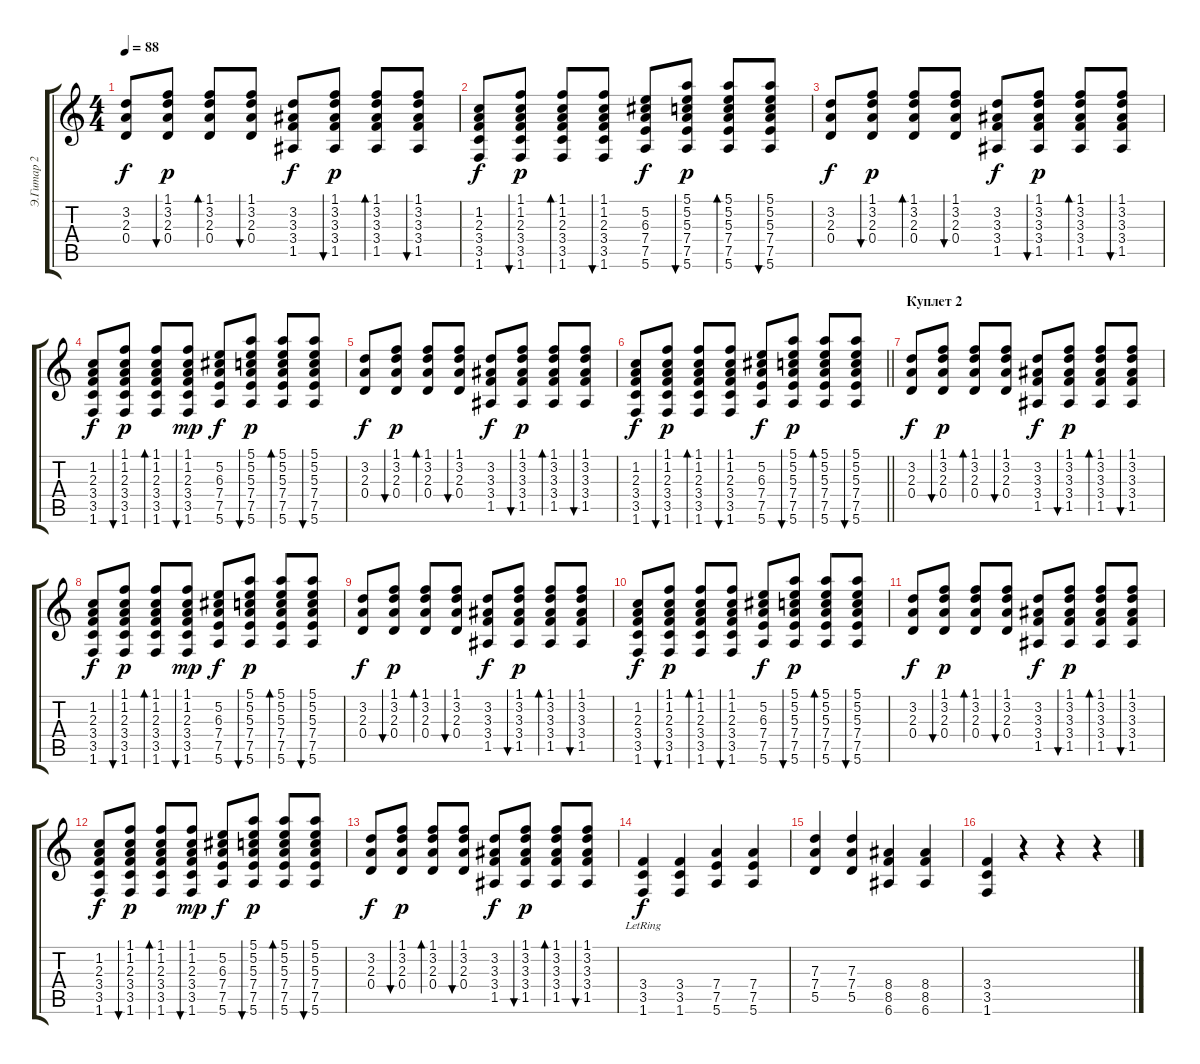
\track ("Э.Гитар 2" "Э.Гитар 2") {instrument distortionguitar}
\staff {score tabs}
\tuning (E4 B3 G3 D3 A2 E2) {hide}
\ts (4 4)
\tempo 88
\clef g2
\ks c
(3.2 2.3 0.4).8{dy f} (1.1 3.2 2.3 0.4).8{bu 30 dy p} (1.1 3.2 2.3 0.4).8{bd 30} (1.1 3.2 2.3 0.4).8{bu 30} (3.2 3.3 3.4 1.5).8{dy f} (1.1 3.2 3.3 3.4 1.5).8{bu 30 dy p} (1.1 3.2 3.3 3.4 1.5).8{bd 30} (1.1 3.2 3.3 3.4 1.5).8{bu 30} |
(1.2 2.3 3.4 3.5 1.6).8{dy f} (1.1 1.2 2.3 3.4 3.5 1.6).8{bu 30 dy p} (1.1 1.2 2.3 3.4 3.5 1.6).8{bd 30} (1.1 1.2 2.3 3.4 3.5 1.6).8{bu 30} (5.2 6.3 7.4 7.5 5.6).8{dy f} (5.1 5.2 5.3 7.4 7.5 5.6).8{bu 30 dy p} (5.1 5.2 5.3 7.4 7.5 5.6).8{bd 30} (5.1 5.2 5.3 7.4 7.5 5.6).8{bu 30} |
(3.2 2.3 0.4).8{dy f} (1.1 3.2 2.3 0.4).8{bu 30 dy p} (1.1 3.2 2.3 0.4).8{bd 30} (1.1 3.2 2.3 0.4).8{bu 30} (3.2 3.3 3.4 1.5).8{dy f} (1.1 3.2 3.3 3.4 1.5).8{bu 30 dy p} (1.1 3.2 3.3 3.4 1.5).8{bd 30} (1.1 3.2 3.3 3.4 1.5).8{bu 30} |
(1.2 2.3 3.4 3.5 1.6).8{dy f} (1.1 1.2 2.3 3.4 3.5 1.6).8{bu 30 dy p} (1.1 1.2 2.3 3.4 3.5 1.6).8{bd 30} (1.1 1.2 2.3 3.4 3.5 1.6).8{bu 30 dy mp} (5.2 6.3 7.4 7.5 5.6).8{dy f} (5.1 5.2 5.3 7.4 7.5 5.6).8{bu 30 dy p} (5.1 5.2 5.3 7.4 7.5 5.6).8{bd 30} (5.1 5.2 5.3 7.4 7.5 5.6).8{bu 30} |
(3.2 2.3 0.4).8{dy f} (1.1 3.2 2.3 0.4).8{bu 30 dy p} (1.1 3.2 2.3 0.4).8{bd 30} (1.1 3.2 2.3 0.4).8{bu 30} (3.2 3.3 3.4 1.5).8{dy f} (1.1 3.2 3.3 3.4 1.5).8{bu 30 dy p} (1.1 3.2 3.3 3.4 1.5).8{bd 30} (1.1 3.2 3.3 3.4 1.5).8{bu 30} |
\barLineRight lightlight
(1.2 2.3 3.4 3.5 1.6).8{dy f} (1.1 1.2 2.3 3.4 3.5 1.6).8{bu 30 dy p} (1.1 1.2 2.3 3.4 3.5 1.6).8{bd 30} (1.1 1.2 2.3 3.4 3.5 1.6).8{bu 30} (5.2 6.3 7.4 7.5 5.6).8{dy f} (5.1 5.2 5.3 7.4 7.5 5.6).8{bu 30 dy p} (5.1 5.2 5.3 7.4 7.5 5.6).8{bd 30} (5.1 5.2 5.3 7.4 7.5 5.6).8{bu 30} |
\section ("" "Куплет 2")
(3.2 2.3 0.4).8{dy f} (1.1 3.2 2.3 0.4).8{bu 30 dy p} (1.1 3.2 2.3 0.4).8{bd 30} (1.1 3.2 2.3 0.4).8{bu 30} (3.2 3.3 3.4 1.5).8{dy f} (1.1 3.2 3.3 3.4 1.5).8{bu 30 dy p} (1.1 3.2 3.3 3.4 1.5).8{bd 30} (1.1 3.2 3.3 3.4 1.5).8{bu 30} |
(1.2 2.3 3.4 3.5 1.6).8{dy f} (1.1 1.2 2.3 3.4 3.5 1.6).8{bu 30 dy p} (1.1 1.2 2.3 3.4 3.5 1.6).8{bd 30} (1.1 1.2 2.3 3.4 3.5 1.6).8{bu 30 dy mp} (5.2 6.3 7.4 7.5 5.6).8{dy f} (5.1 5.2 5.3 7.4 7.5 5.6).8{bu 30 dy p} (5.1 5.2 5.3 7.4 7.5 5.6).8{bd 30} (5.1 5.2 5.3 7.4 7.5 5.6).8{bu 30} |
(3.2 2.3 0.4).8{dy f} (1.1 3.2 2.3 0.4).8{bu 30 dy p} (1.1 3.2 2.3 0.4).8{bd 30} (1.1 3.2 2.3 0.4).8{bu 30} (3.2 3.3 3.4 1.5).8{dy f} (1.1 3.2 3.3 3.4 1.5).8{bu 30 dy p} (1.1 3.2 3.3 3.4 1.5).8{bd 30} (1.1 3.2 3.3 3.4 1.5).8{bu 30} |
(1.2 2.3 3.4 3.5 1.6).8{dy f} (1.1 1.2 2.3 3.4 3.5 1.6).8{bu 30 dy p} (1.1 1.2 2.3 3.4 3.5 1.6).8{bd 30} (1.1 1.2 2.3 3.4 3.5 1.6).8{bu 30} (5.2 6.3 7.4 7.5 5.6).8{dy f} (5.1 5.2 5.3 7.4 7.5 5.6).8{bu 30 dy p} (5.1 5.2 5.3 7.4 7.5 5.6).8{bd 30} (5.1 5.2 5.3 7.4 7.5 5.6).8{bu 30} |
(3.2 2.3 0.4).8{dy f} (1.1 3.2 2.3 0.4).8{bu 30 dy p} (1.1 3.2 2.3 0.4).8{bd 30} (1.1 3.2 2.3 0.4).8{bu 30} (3.2 3.3 3.4 1.5).8{dy f} (1.1 3.2 3.3 3.4 1.5).8{bu 30 dy p} (1.1 3.2 3.3 3.4 1.5).8{bd 30} (1.1 3.2 3.3 3.4 1.5).8{bu 30} |
(1.2 2.3 3.4 3.5 1.6).8{dy f} (1.1 1.2 2.3 3.4 3.5 1.6).8{bu 30 dy p} (1.1 1.2 2.3 3.4 3.5 1.6).8{bd 30} (1.1 1.2 2.3 3.4 3.5 1.6).8{bu 30 dy mp} (5.2 6.3 7.4 7.5 5.6).8{dy f} (5.1 5.2 5.3 7.4 7.5 5.6).8{bu 30 dy p} (5.1 5.2 5.3 7.4 7.5 5.6).8{bd 30} (5.1 5.2 5.3 7.4 7.5 5.6).8{bu 30} |
(3.2 2.3 0.4).8{dy f} (1.1 3.2 2.3 0.4).8{bu 30 dy p} (1.1 3.2 2.3 0.4).8{bd 30} (1.1 3.2 2.3 0.4).8{bu 30} (3.2 3.3 3.4 1.5).8{dy f} (1.1 3.2 3.3 3.4 1.5).8{bu 30 dy p} (1.1 3.2 3.3 3.4 1.5).8{bd 30} (1.1 3.2 3.3 3.4 1.5).8{bu 30} |
(3.4 3.5 1.6{lr}).4{dy f instrument distortionguitar} (3.4 3.5 1.6).4 (7.4 7.5 5.6).4 (7.4 7.5 5.6).4 |
(7.3 7.4 5.5).4 (7.3 7.4 5.5).4 (8.4 8.5 6.6).4 (8.4 8.5 6.6).4 |
(3.4 3.5 1.6).4 r.4 r.4 r.4
